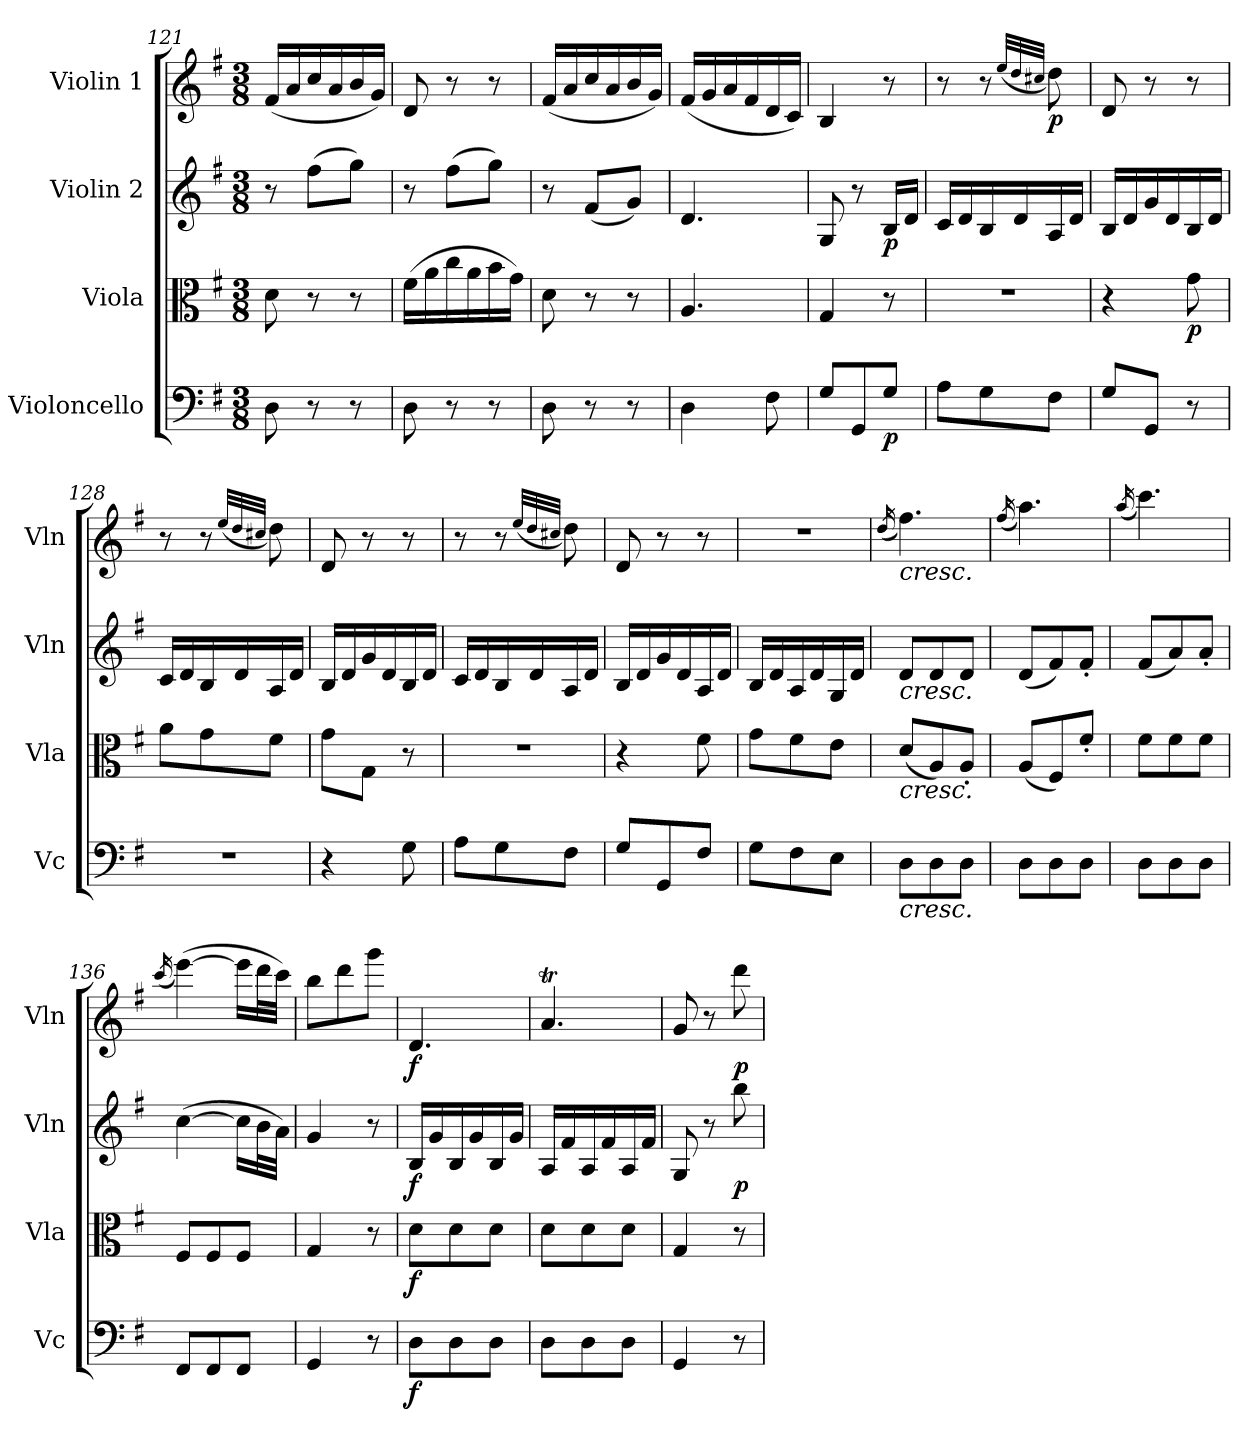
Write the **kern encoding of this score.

**kern	**dynam	**kern	**dynam	**kern	**dynam	**kern	**dynam
*part4	*part4	*part3	*part3	*part2	*part2	*part1	*part1
*staff4	*staff4	*staff3	*staff3	*staff2	*staff2	*staff1	*staff1
*I"Violoncello	*	*I"Viola	*	*I"Violin 2	*	*I"Violin 1	*
*I'Vc	*	*I'Vla	*	*I'Vln	*	*I'Vln	*
*clefF4	*	*clefC3	*	*clefG2	*	*clefG2	*
*k[f#]	*	*k[f#]	*	*k[f#]	*	*k[f#]	*
*M3/8	*	*M3/8	*	*M3/8	*	*M3/8	*
=121	=121	=121	=121	=121	=121	=121	=121
8D\	.	8d\	.	8r	.	(16f#/LL	.
.	.	.	.	.	.	16a/	.
8r	.	8r	.	(8ff#\L	.	16cc/	.
.	.	.	.	.	.	16a/	.
8r	.	8r	.	8gg\J)	.	16b/	.
.	.	.	.	.	.	16g/JJ)	.
=122	=122	=122	=122	=122	=122	=122	=122
8D\	.	(16f#\LL	.	8r	.	8d/	.
.	.	16a\	.	.	.	.	.
8r	.	16cc\	.	(8ff#\L	.	8r	.
.	.	16a\	.	.	.	.	.
8r	.	16b\	.	8gg\J)	.	8r	.
.	.	16g\JJ)	.	.	.	.	.
=123	=123	=123	=123	=123	=123	=123	=123
8D\	.	8d\	.	8r	.	(16f#/LL	.
.	.	.	.	.	.	16a/	.
8r	.	8r	.	(8f#/L	.	16cc/	.
.	.	.	.	.	.	16a/	.
8r	.	8r	.	8g/J)	.	16b/	.
.	.	.	.	.	.	16g/JJ)	.
=124	=124	=124	=124	=124	=124	=124	=124
4D\	.	4.A/	.	4.d/	.	(16f#/LL	.
.	.	.	.	.	.	16g/	.
.	.	.	.	.	.	16a/	.
.	.	.	.	.	.	16f#/	.
8F#\	.	.	.	.	.	16d/	.
.	.	.	.	.	.	16c/JJ)	.
!!LO:LB:g=z
=125	=125	=125	=125	=125	=125	=125	=125
8G/L	.	4G/	.	8G/	.	4B/	.
8GG/	.	.	.	8r	.	.	.
!	!LO:DY:b	!	!	!	!LO:DY:b	!	!
8G/J	p	8r	.	16B/LL	p	8r	.
.	.	.	.	16d/JJ	.	.	.
=126	=126	=126	=126	=126	=126	=126	=126
8A\L	.	4.r	.	16c/LL	.	8r	.
.	.	.	.	16d/	.	.	.
8G\	.	.	.	16B/	.	8r	.
.	.	.	.	16d/	.	.	.
.	.	.	.	.	.	(32qee/LLL	.
.	.	.	.	.	.	32qdd/	.
.	.	.	.	.	.	32qcc#X/JJJ	.
!	!	!	!	!	!	!	!LO:DY:b
8F#\J	.	.	.	16A/	.	8dd\)	p
.	.	.	.	16d/JJ	.	.	.
=127	=127	=127	=127	=127	=127	=127	=127
8G/L	.	4r	.	16B/LL	.	8d/	.
.	.	.	.	16d/	.	.	.
8GG/J	.	.	.	16g/	.	8r	.
.	.	.	.	16d/	.	.	.
!	!	!	!LO:DY:b	!	!	!	!
8r	.	8g\	p	16B/	.	8r	.
.	.	.	.	16d/JJ	.	.	.
=128	=128	=128	=128	=128	=128	=128	=128
4.r	.	8a\L	.	16c/LL	.	8r	.
.	.	.	.	16d/	.	.	.
.	.	8g\	.	16B/	.	8r	.
.	.	.	.	16d/	.	.	.
.	.	.	.	.	.	(32qee/LLL	.
.	.	.	.	.	.	32qdd/	.
.	.	.	.	.	.	32qcc#X/JJJ	.
.	.	8f#\J	.	16A/	.	8dd\)	.
.	.	.	.	16d/JJ	.	.	.
=129	=129	=129	=129	=129	=129	=129	=129
4r	.	8g\L	.	16B/LL	.	8d/	.
.	.	.	.	16d/	.	.	.
.	.	8G\J	.	16g/	.	8r	.
.	.	.	.	16d/	.	.	.
8G\	.	8r	.	16B/	.	8r	.
.	.	.	.	16d/JJ	.	.	.
=130	=130	=130	=130	=130	=130	=130	=130
8A\L	.	4.r	.	16c/LL	.	8r	.
.	.	.	.	16d/	.	.	.
8G\	.	.	.	16B/	.	8r	.
.	.	.	.	16d/	.	.	.
.	.	.	.	.	.	(32qee/LLL	.
.	.	.	.	.	.	32qdd/	.
.	.	.	.	.	.	32qcc#X/JJJ	.
8F#\J	.	.	.	16A/	.	8dd\)	.
.	.	.	.	16d/JJ	.	.	.
!!LO:PB:g=z
=131	=131	=131	=131	=131	=131	=131	=131
8G/L	.	4r	.	16B/LL	.	8d/	.
.	.	.	.	16d/	.	.	.
8GG/	.	.	.	16g/	.	8r	.
.	.	.	.	16d/	.	.	.
8F#/J	.	8f#\	.	16A/	.	8r	.
.	.	.	.	16d/JJ	.	.	.
=132	=132	=132	=132	=132	=132	=132	=132
8G\L	.	8g\L	.	16B/LL	.	4.r	.
.	.	.	.	16d/	.	.	.
8F#\	.	8f#\	.	16A/	.	.	.
.	.	.	.	16d/	.	.	.
8E\J	.	8e\J	.	16G/	.	.	.
.	.	.	.	16d/JJ	.	.	.
=133	=133	=133	=133	=133	=133	=133	=133
.	.	.	.	.	.	(16qdd/	.
!	!	!	!	!	!	!LO:TX:b:i:t=cresc.	!
!	!	!	!	!LO:TX:b:i:t=cresc.	!	!	!
!	!	!LO:TX:b:i:t=cresc.	!	!	!	!	!
!LO:TX:b:i:t=cresc.	!	!	!	!	!	!	!
8D\L	.	(8d/L	.	8d/L	.	4.ff#\)	.
8D\	.	8A/)	.	8d/	.	.	.
8D\J	.	8A'/J	.	8d/J	.	.	.
=134	=134	=134	=134	=134	=134	=134	=134
.	.	.	.	.	.	(16qff#/	.
8D\L	.	(8A/L	.	(8d/L	.	4.aa\)	.
8D\	.	8F#/)	.	8f#/)	.	.	.
8D\J	.	8f#'/J	.	8f#'/J	.	.	.
=135	=135	=135	=135	=135	=135	=135	=135
.	.	.	.	.	.	(16qaa/	.
8D\L	.	8f#\L	.	(8f#/L	.	4.ccc\)	.
8D\	.	8f#\	.	8a/)	.	.	.
8D\J	.	8f#\J	.	8a'/J	.	.	.
=136	=136	=136	=136	=136	=136	=136	=136
.	.	.	.	.	.	(16qccc/	.
8FF#/L	.	8F#/L	.	([4cc\	.	([4eee\)	.
8FF#/	.	8F#/	.	.	.	.	.
8FF#/J	.	8F#/J	.	16cc\LL]	.	16eee\LL]	.
.	.	.	.	32b\L	.	32ddd\L	.
.	.	.	.	32a\JJJ)	.	32ccc\JJJ)	.
!!LO:LB:g=z
=137	=137	=137	=137	=137	=137	=137	=137
4GG/	.	4G/	.	4g/	.	8bb\L	.
.	.	.	.	.	.	8ddd\	.
8r	.	8r	.	8r	.	8ggg\J	.
=138	=138	=138	=138	=138	=138	=138	=138
!	!LO:DY:b	!	!LO:DY:b	!	!LO:DY:b	!	!LO:DY:b
8D\L	f	8d\L	f	16B/LL	f	4.d/	f
.	.	.	.	16g/	.	.	.
8D\	.	8d\	.	16B/	.	.	.
.	.	.	.	16g/	.	.	.
8D\J	.	8d\J	.	16B/	.	.	.
.	.	.	.	16g/JJ	.	.	.
=139	=139	=139	=139	=139	=139	=139	=139
8D\L	.	8d\L	.	16A/LL	.	4.aT/	.
.	.	.	.	16f#/	.	.	.
8D\	.	8d\	.	16A/	.	.	.
.	.	.	.	16f#/	.	.	.
8D\J	.	8d\J	.	16A/	.	.	.
.	.	.	.	16f#/JJ	.	.	.
=140	=140	=140	=140	=140	=140	=140	=140
4GG/	.	4G/	.	8G/	.	8g/	.
.	.	.	.	8r	.	8r	.
!	!	!	!	!	!LO:DY:b	!	!LO:DY:b
8r	.	8r	.	8bb\	p	8ddd\	p
=	=	=	=	=	=	=	=
*-	*-	*-	*-	*-	*-	*-	*-
